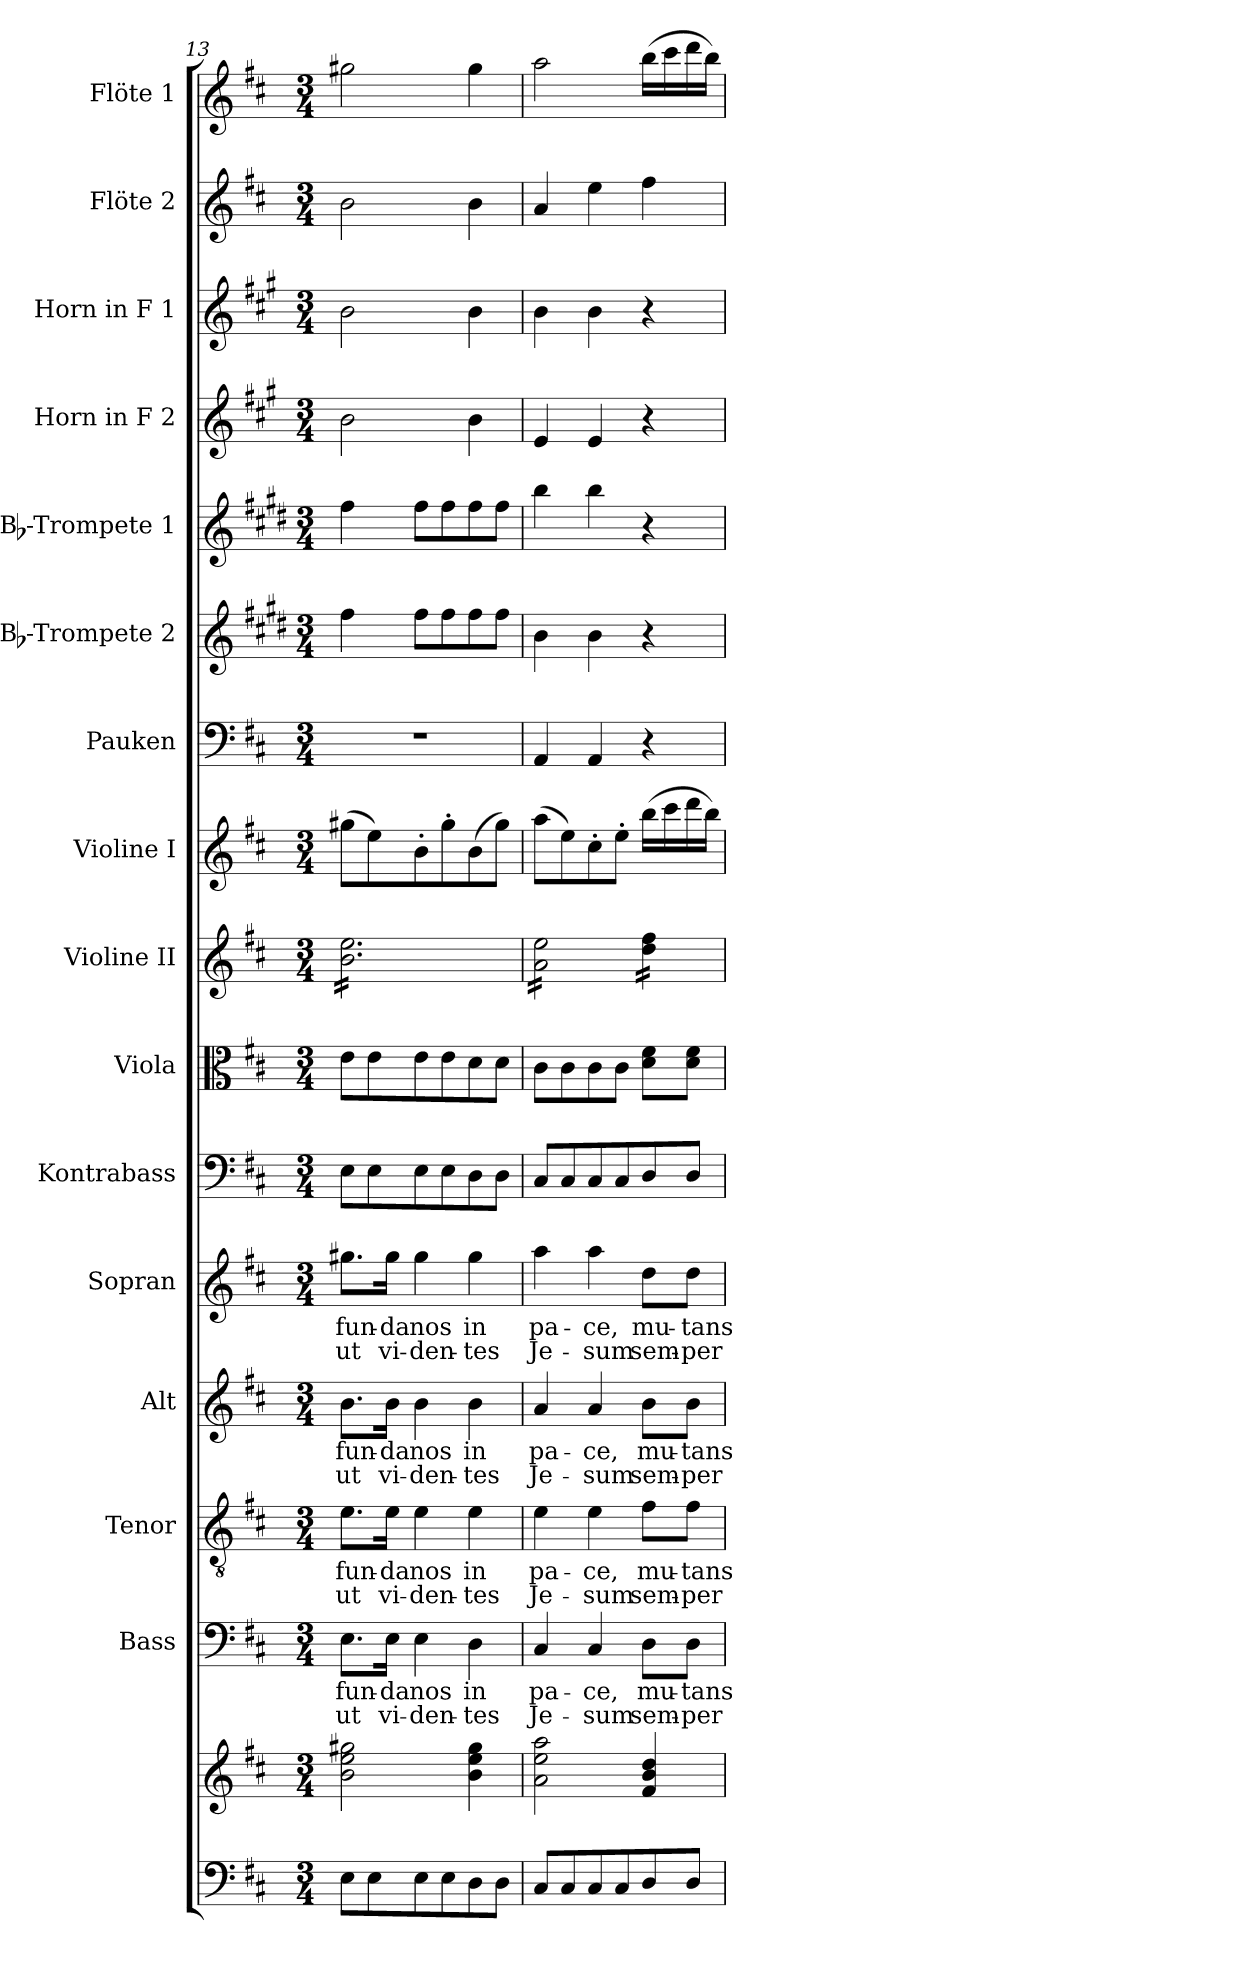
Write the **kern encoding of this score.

**kern	**kern	**kern	**text	**text	**kern	**text	**text	**kern	**text	**text	**kern	**text	**text	**kern	**kern	**kern	**kern	**kern	**kern	**kern	**kern	**kern	**kern	**kern
*part16	*part16	*part15	*part15	*part15	*part14	*part14	*part14	*part13	*part13	*part13	*part12	*part12	*part12	*part11	*part10	*part9	*part8	*part7	*part6	*part5	*part4	*part3	*part2	*part1
*staff17	*staff16	*staff15	*staff15	*staff15	*staff14	*staff14	*staff14	*staff13	*staff13	*staff13	*staff12	*staff12	*staff12	*staff11	*staff10	*staff9	*staff8	*staff7	*staff6	*staff5	*staff4	*staff3	*staff2	*staff1
*	*	*I"Bass	*	*	*I"Tenor	*	*	*I"Alt	*	*	*I"Sopran	*	*	*I"Kontrabass	*I"Viola	*I"Violine II	*I"Violine I	*I"Pauken	*I"Bb-Trompete 2	*I"Bb-Trompete 1	*I"Horn in F 2	*I"Horn in F 1	*I"Flöte 2	*I"Flöte 1
*	*	*I'B.	*	*	*I'T.	*	*	*I'A.	*	*	*I'S.	*	*	*I'Kb.	*I'Vla.	*I'Vl. II	*I'Vl. I	*I'Pk.	*I'Bb Trp. 2	*I'Bb Trp. 1	*	*	*I'Fl. 2	*I'Fl. 1
*clefF4	*clefG2	*clefF4	*	*	*clefGv2	*	*	*clefG2	*	*	*clefG2	*	*	*clefF4	*clefC3	*clefG2	*clefG2	*clefF4	*clefG2	*clefG2	*clefG2	*clefG2	*clefG2	*clefG2
*	*	*	*	*	*	*	*	*	*	*	*	*	*	*ITrd7c12	*	*	*	*	*ITrd1c2	*ITrd1c2	*ITrd4c7	*ITrd4c7	*	*
*k[f#c#]	*k[f#c#]	*k[f#c#]	*	*	*k[f#c#]	*	*	*k[f#c#]	*	*	*k[f#c#]	*	*	*k[f#c#]	*k[f#c#]	*k[f#c#]	*k[f#c#]	*k[f#c#]	*k[f#c#]	*k[f#c#]	*k[f#c#]	*k[f#c#]	*k[f#c#]	*k[f#c#]
*D:	*D:	*D:	*	*	*D:	*	*	*D:	*	*	*D:	*	*	*D:	*D:	*D:	*D:	*D:	*D:	*D:	*D:	*D:	*D:	*D:
*M3/4	*M3/4	*M3/4	*	*	*M3/4	*	*	*M3/4	*	*	*M3/4	*	*	*M3/4	*M3/4	*M3/4	*M3/4	*M3/4	*M3/4	*M3/4	*M3/4	*M3/4	*M3/4	*M3/4
=13	=13	=13	=13	=13	=13	=13	=13	=13	=13	=13	=13	=13	=13	=13	=13	=13	=13	=13	=13	=13	=13	=13	=13	=13
!	!	!	!LO:LY:b	!LO:LY:b	!	!LO:LY:b	!LO:LY:b	!	!LO:LY:b	!LO:LY:b	!	!LO:LY:b	!LO:LY:b	!	!	!	!	!	!	!	!	!	!	!
*	*	*	*	*	*	*	*	*	*	*	*	*	*	*	*	*tremolo	*	*	*	*	*	*	*	*
8E\L	2b\ 2ee\ 2gg#X\	8.E\L	fun-	ut	8.e\L	fun-	ut	8.b\L	fun-	ut	8.gg#X\L	fun-	ut	8EE\L	8e\L	16b\ 16ee\LL	(>8gg#X\L	2.r	4ee\	4ee\	2e\	2e\	2b\	2gg#X\
.	.	.	.	.	.	.	.	.	.	.	.	.	.	.	.	16b\ 16ee\	.	.	.	.	.	.	.	.
8E\	.	.	.	.	.	.	.	.	.	.	.	.	.	8EE\	8e\	16b\ 16ee\	8ee\)	.	.	.	.	.	.	.
!	!	!	!LO:LY:b	!LO:LY:b	!	!LO:LY:b	!LO:LY:b	!	!LO:LY:b	!LO:LY:b	!	!LO:LY:b	!LO:LY:b	!	!	!	!	!	!	!	!	!	!	!
.	.	16E\Jk	-da	vi-	16e\Jk	-da	vi-	16b\Jk	-da	vi-	16gg#\Jk	-da	vi-	.	.	16b\ 16ee\	.	.	.	.	.	.	.	.
!	!	!	!LO:LY:b	!LO:LY:b	!	!LO:LY:b	!LO:LY:b	!	!LO:LY:b	!LO:LY:b	!	!LO:LY:b	!LO:LY:b	!	!	!	!	!	!	!	!	!	!	!
8E\	.	4E\	nos	-den-	4e\	nos	-den-	4b\	nos	-den-	4gg#\	nos	-den-	8EE\	8e\	16b\ 16ee\	8b'>\	.	8ee\L	8ee\L	.	.	.	.
.	.	.	.	.	.	.	.	.	.	.	.	.	.	.	.	16b\ 16ee\	.	.	.	.	.	.	.	.
8E\	.	.	.	.	.	.	.	.	.	.	.	.	.	8EE\	8e\	16b\ 16ee\	8gg#'>\	.	8ee\	8ee\	.	.	.	.
.	.	.	.	.	.	.	.	.	.	.	.	.	.	.	.	16b\ 16ee\	.	.	.	.	.	.	.	.
!	!	!	!LO:LY:b	!LO:LY:b	!	!LO:LY:b	!LO:LY:b	!	!LO:LY:b	!LO:LY:b	!	!LO:LY:b	!LO:LY:b	!	!	!	!	!	!	!	!	!	!	!
8D\	4b\ 4ee\ 4gg#\	4D\	in	-tes	4e\	in	-tes	4b\	in	-tes	4gg#\	in	-tes	8DD\	8d\	16b\ 16ee\	(>8b\	.	8ee\	8ee\	4e\	4e\	4b\	4gg#\
.	.	.	.	.	.	.	.	.	.	.	.	.	.	.	.	16b\ 16ee\	.	.	.	.	.	.	.	.
8D\J	.	.	.	.	.	.	.	.	.	.	.	.	.	8DD\J	8d\J	16b\ 16ee\	8gg#\J)	.	8ee\J	8ee\J	.	.	.	.
.	.	.	.	.	.	.	.	.	.	.	.	.	.	.	.	16b\ 16ee\JJ	.	.	.	.	.	.	.	.
!!LO:PB:g=z
=14	=14	=14	=14	=14	=14	=14	=14	=14	=14	=14	=14	=14	=14	=14	=14	=14	=14	=14	=14	=14	=14	=14	=14	=14
!	!	!	!LO:LY:b	!LO:LY:b	!	!LO:LY:b	!LO:LY:b	!	!LO:LY:b	!LO:LY:b	!	!LO:LY:b	!LO:LY:b	!	!	!	!	!	!	!	!	!	!	!
8C#/L	2a\ 2ee\ 2aa\	4C#/	pa-	Je-	4e\	pa-	Je-	4a/	pa-	Je-	4aa\	pa-	Je-	8CC#/L	8c#\L	16a\ 16ee\LL	(>8aa\L	4AA/	4a\	4aa\	4A/	4e\	4a/	2aa\
.	.	.	.	.	.	.	.	.	.	.	.	.	.	.	.	16a\ 16ee\	.	.	.	.	.	.	.	.
8C#/	.	.	.	.	.	.	.	.	.	.	.	.	.	8CC#/	8c#\	16a\ 16ee\	8ee\)	.	.	.	.	.	.	.
.	.	.	.	.	.	.	.	.	.	.	.	.	.	.	.	16a\ 16ee\	.	.	.	.	.	.	.	.
!	!	!	!LO:LY:b	!LO:LY:b	!	!LO:LY:b	!LO:LY:b	!	!LO:LY:b	!LO:LY:b	!	!LO:LY:b	!LO:LY:b	!	!	!	!	!	!	!	!	!	!	!
8C#/	.	4C#/	-ce,	-sum	4e\	-ce,	-sum	4a/	-ce,	-sum	4aa\	-ce,	-sum	8CC#/	8c#\	16a\ 16ee\	8cc#'>\	4AA/	4a\	4aa\	4A/	4e\	4ee\	.
.	.	.	.	.	.	.	.	.	.	.	.	.	.	.	.	16a\ 16ee\	.	.	.	.	.	.	.	.
8C#/	.	.	.	.	.	.	.	.	.	.	.	.	.	8CC#/	8c#\J	16a\ 16ee\	8ee'>\J	.	.	.	.	.	.	.
.	.	.	.	.	.	.	.	.	.	.	.	.	.	.	.	16a\ 16ee\JJ	.	.	.	.	.	.	.	.
!	!	!	!LO:LY:b	!LO:LY:b	!	!LO:LY:b	!LO:LY:b	!	!LO:LY:b	!LO:LY:b	!	!LO:LY:b	!LO:LY:b	!	!	!	!	!	!	!	!	!	!	!
8D/	4f#/ 4b/ 4dd/	8D\L	mu-	sem-	8f#\L	mu-	sem-	8b\L	mu-	sem-	8dd\L	mu-	sem-	8DD/	8d\ 8f#\L	16dd\ 16ff#\LL	(>16bb\LL	4r	4r	4r	4r	4r	4ff#\	(>16bb\LL
.	.	.	.	.	.	.	.	.	.	.	.	.	.	.	.	16dd\ 16ff#\	16ccc#\	.	.	.	.	.	.	16ccc#\
!	!	!	!LO:LY:b	!LO:LY:b	!	!LO:LY:b	!LO:LY:b	!	!LO:LY:b	!LO:LY:b	!	!LO:LY:b	!LO:LY:b	!	!	!	!	!	!	!	!	!	!	!
8D/J	.	8D\J	-tans	-per	8f#\J	-tans	-per	8b\J	-tans	-per	8dd\J	-tans	-per	8DD/J	8d\ 8f#\J	16dd\ 16ff#\	16ddd\	.	.	.	.	.	.	16ddd\
.	.	.	.	.	.	.	.	.	.	.	.	.	.	.	.	16dd\ 16ff#\JJ	16bb\JJ)	.	.	.	.	.	.	16bb\JJ)
*	*	*	*	*	*	*	*	*	*	*	*	*	*	*	*	*Xtremolo	*	*	*	*	*	*	*	*
=	=	=	=	=	=	=	=	=	=	=	=	=	=	=	=	=	=	=	=	=	=	=	=	=
*-	*-	*-	*-	*-	*-	*-	*-	*-	*-	*-	*-	*-	*-	*-	*-	*-	*-	*-	*-	*-	*-	*-	*-	*-
